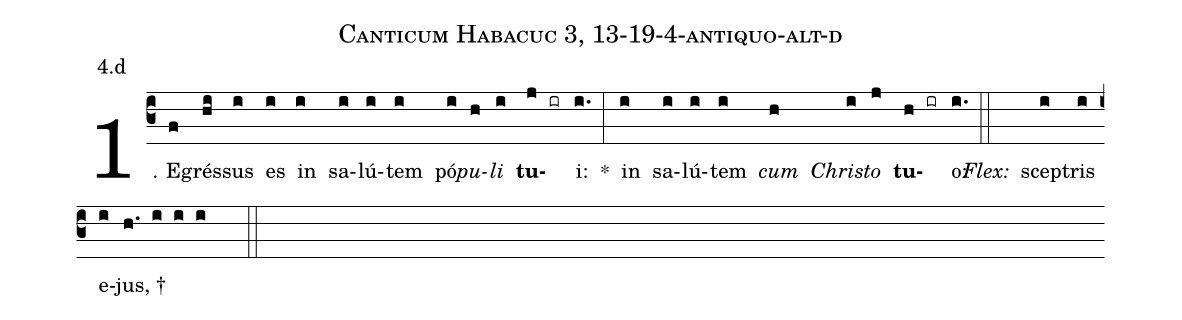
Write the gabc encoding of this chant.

name: Canticum Habacuc 3, 13-19-4-antiquo-alt-d;
annotation: 4.d;
%%
(c3)1. E(f)grés(hi)sus(i) es(i) in(i) sa(i)lú(i)tem(i) pó(i)<i>pu</i>(h)<i>li</i>(i) <b>tu</b>(j ir)i:(i.) *(:) in(i) sa(i)lú(i)tem(i) <i>cum</i>(h) <i>Chris</i>(i)<i>to</i>(j) <b>tu</b>(h ir)o:(i.) (::)
<i>Flex:</i>()  scep(i)tris(i) e(i)jus, †(h. i i i  ::)
